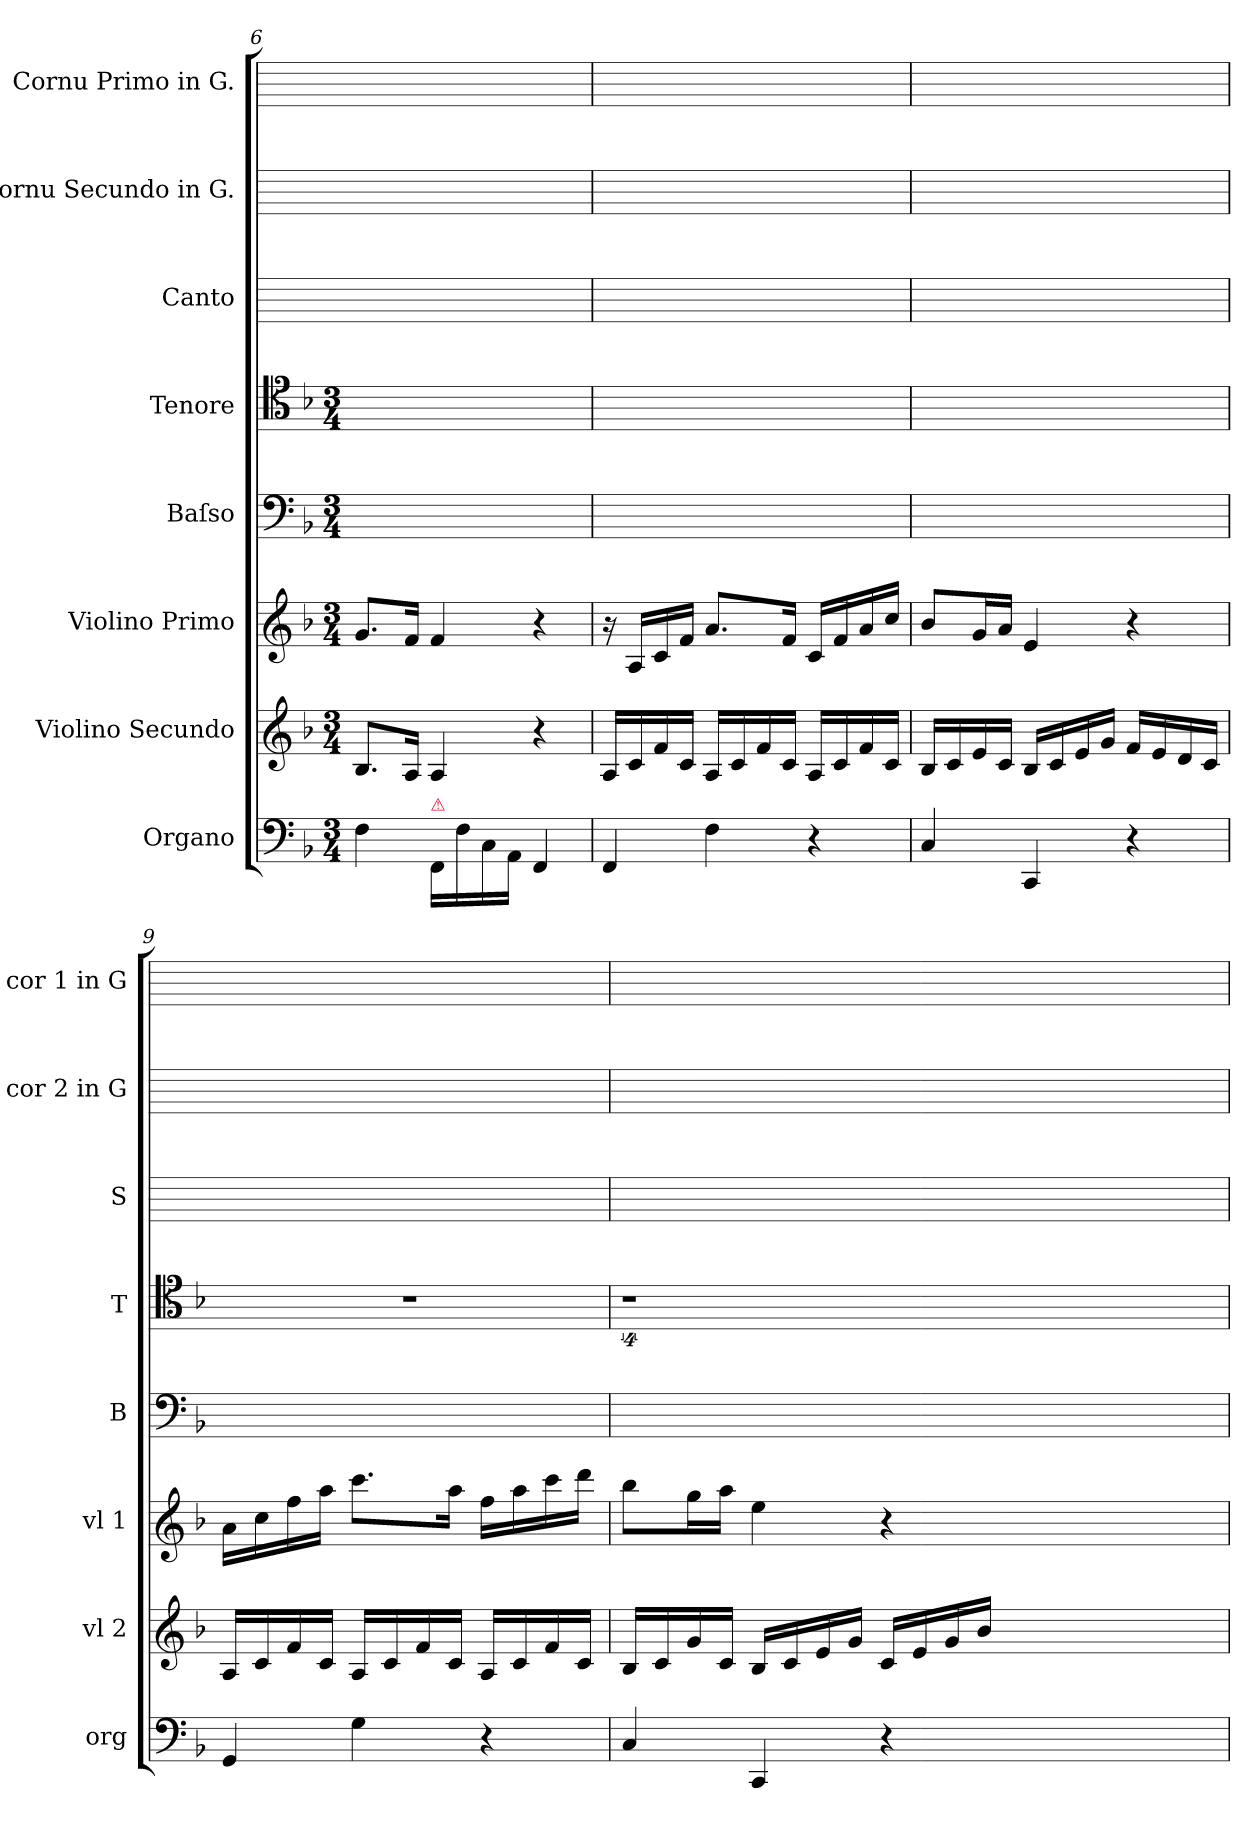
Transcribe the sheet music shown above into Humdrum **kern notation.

**kern	**kern	**kern	**kern	**kern	**kern	**kern	**kern
*part8	*part7	*part6	*part5	*part4	*part3	*part2	*part1
*staff8	*staff7	*staff6	*staff5	*staff4	*staff3	*staff2	*staff1
*I"Organo	*I"Violino Secundo	*I"Violino Primo	*I"Baſso	*I"Tenore	*I"Canto	*I"Cornu Secundo in G.	*I"Cornu Primo in G.
*I'org	*I'vl 2	*I'vl 1	*I'B	*I'T	*I'S	*I'cor 2 in G	*I'cor 1 in G
*clefF4	*clefG2	*clefG2	*clefF4	*clefC4	*	*	*
*k[b-]	*k[b-]	*k[b-]	*k[b-]	*k[b-]	*	*	*
*F:	*F:	*F:	*F:	*F:	*	*	*
*M3/4	*M3/4	*M3/4	*M3/4	*M3/4	*	*	*
=6	=6	=6	=6	=6	=6	=6	=6
4F\	8.B-/L	8.g/L	2.ryy	2.ryy	2.ryy	2.ryy	2.ryy
.	16A/Jk	16f/Jk	.	.	.	.	.
!LO:TX:a:color=crimson:t=⚠	!	!	!	!	!	!	!
16FF/LL	4A/	4f/	.	.	.	.	.
16F\	.	.	.	.	.	.	.
16C\	.	.	.	.	.	.	.
16AA\JJ	.	.	.	.	.	.	.
4FF/	4r	4r	.	.	.	.	.
=7	=7	=7	=7	=7	=7	=7	=7
4FF/	16A/LL	16r	2.ryy	2.ryy	2.ryy	2.ryy	2.ryy
.	16c/	16A/LL	.	.	.	.	.
.	16f/	16c/	.	.	.	.	.
.	16c/JJ	16f/JJ	.	.	.	.	.
4F\	16A/LL	8.a/L	.	.	.	.	.
.	16c/	.	.	.	.	.	.
.	16f/	.	.	.	.	.	.
.	16c/JJ	16f/Jk	.	.	.	.	.
4r	16A/LL	16c/LL	.	.	.	.	.
.	16c/	16f/	.	.	.	.	.
.	16f/	16a/	.	.	.	.	.
.	16c/JJ	16cc/JJ	.	.	.	.	.
=8	=8	=8	=8	=8	=8	=8	=8
4C/	16B-/LL	8b-/L	2.ryy	2.ryy	2.ryy	2.ryy	2.ryy
.	16c/	.	.	.	.	.	.
.	16e/	16g/L	.	.	.	.	.
.	16c/JJ	16a/JJ	.	.	.	.	.
4CC/	16B-/LL	4e/	.	.	.	.	.
.	16c/	.	.	.	.	.	.
.	16e/	.	.	.	.	.	.
.	16g/JJ	.	.	.	.	.	.
4r	16f/LL	4r	.	.	.	.	.
.	16e/	.	.	.	.	.	.
.	16d/	.	.	.	.	.	.
.	16c/JJ	.	.	.	.	.	.
=9	=9	=9	=9	=9	=9	=9	=9
4GG/	16A/LL	16a\LL	2.ryy	2.r	2.ryy	2.ryy	2.ryy
.	16c/	16cc\	.	.	.	.	.
.	16f/	16ff\	.	.	.	.	.
.	16c/JJ	16aa\JJ	.	.	.	.	.
4G\	16A/LL	8.ccc\L	.	.	.	.	.
.	16c/	.	.	.	.	.	.
.	16f/	.	.	.	.	.	.
.	16c/JJ	16aa\Jk	.	.	.	.	.
4r	16A/LL	16ff\LL	.	.	.	.	.
.	16c/	16aa\	.	.	.	.	.
.	16f/	16ccc\	.	.	.	.	.
.	16c/JJ	16ddd\JJ	.	.	.	.	.
=10	=10	=10	=10	=10	=10	=10	=10
4C/	16B-/LL	8bb-\L	2.ryy	4%9r	2.ryy	2.ryy	2.ryy
.	16c/	.	.	.	.	.	.
.	16g/	16gg\L	.	.	.	.	.
.	16c/JJ	16aa\JJ	.	.	.	.	.
4CC/	16B-/LL	4ee\	.	.	.	.	.
.	16c/	.	.	.	.	.	.
.	16e/	.	.	.	.	.	.
.	16g/JJ	.	.	.	.	.	.
4r	16c/LL	4r	.	.	.	.	.
.	16e/	.	.	.	.	.	.
.	16g/	.	.	.	.	.	.
.	16b-/JJ	.	.	.	.	.	.
1.ryy	1.ryy	1.ryy	1.ryy	.	1.ryy	1.ryy	1.ryy
=	=	=	=	=	=	=	=
*-	*-	*-	*-	*-	*-	*-	*-
